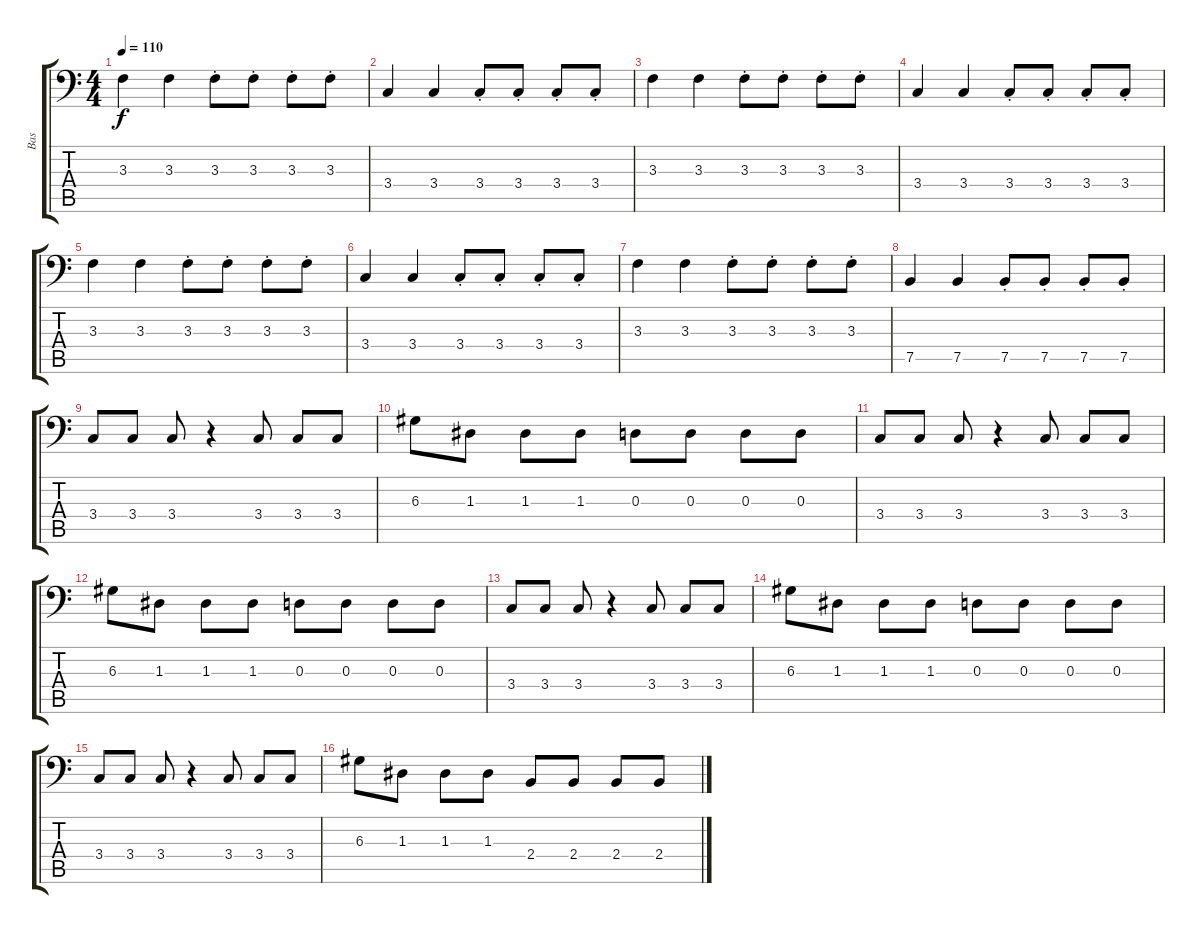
\track ("Bas" "Bas") {instrument slapbass1}
\staff {score tabs}
\tuning (C3 G2 D2 A1 E1 B0) {hide}
\ts (4 4)
\tempo 110
\clef f4
\ks c
3.3.4{dy f} 3.3.4 3.3{st}.8 3.3{st}.8 3.3{st}.8 3.3{st}.8 |
3.4.4 3.4.4 3.4{st}.8 3.4{st}.8 3.4{st}.8 3.4{st}.8 |
3.3.4 3.3.4 3.3{st}.8 3.3{st}.8 3.3{st}.8 3.3{st}.8 |
3.4.4 3.4.4 3.4{st}.8 3.4{st}.8 3.4{st}.8 3.4{st}.8 |
3.3.4 3.3.4 3.3{st}.8 3.3{st}.8 3.3{st}.8 3.3{st}.8 |
3.4.4 3.4.4 3.4{st}.8 3.4{st}.8 3.4{st}.8 3.4{st}.8 |
3.3.4 3.3.4 3.3{st}.8 3.3{st}.8 3.3{st}.8 3.3{st}.8 |
7.5.4 7.5.4 7.5{st}.8 7.5{st}.8 7.5{st}.8 7.5{st}.8 |
3.4.8 3.4.8 3.4.8 r.4 3.4.8 3.4.8 3.4.8 |
6.3.8 1.3.8 1.3.8 1.3.8 0.3.8 0.3.8 0.3.8 0.3.8 |
3.4.8 3.4.8 3.4.8 r.4 3.4.8 3.4.8 3.4.8 |
6.3.8 1.3.8 1.3.8 1.3.8 0.3.8 0.3.8 0.3.8 0.3.8 |
3.4.8 3.4.8 3.4.8 r.4 3.4.8 3.4.8 3.4.8 |
6.3.8 1.3.8 1.3.8 1.3.8 0.3.8 0.3.8 0.3.8 0.3.8 |
3.4.8 3.4.8 3.4.8 r.4 3.4.8 3.4.8 3.4.8 |
6.3.8 1.3.8 1.3.8 1.3.8 2.4.8 2.4.8 2.4.8 2.4.8
